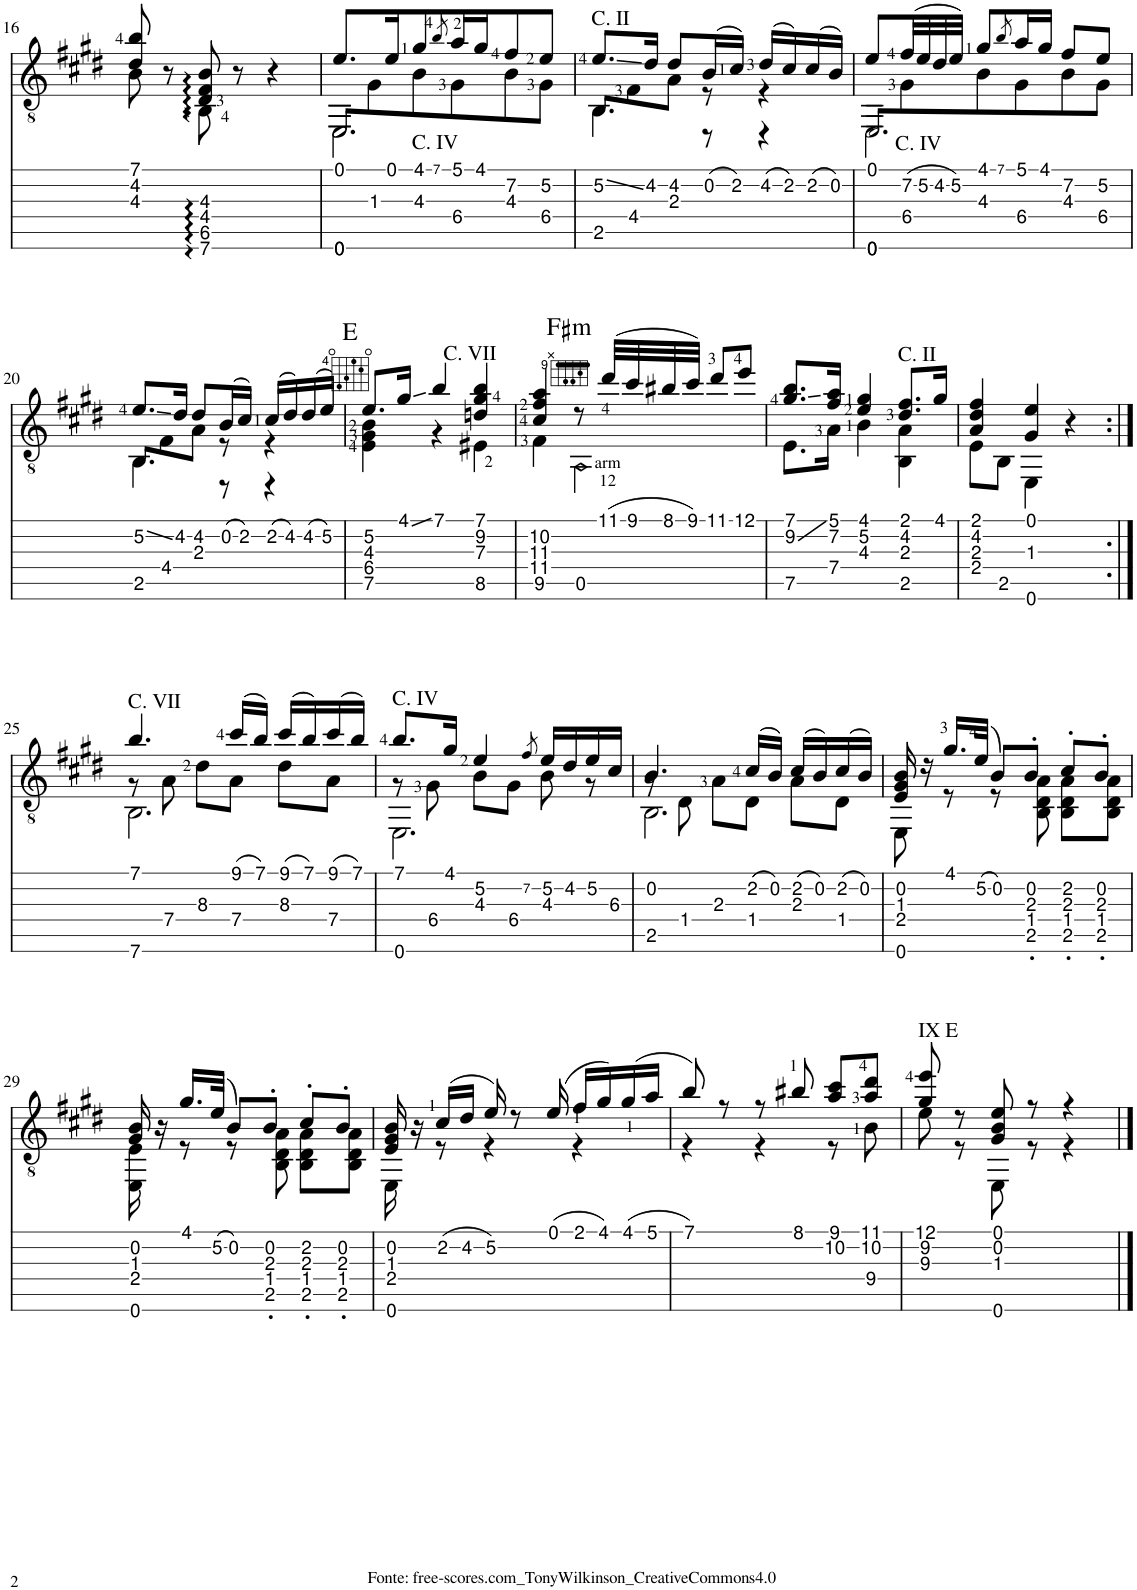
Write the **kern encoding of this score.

**kern	**kern	**harte
*part1	*part1	*part1
*staff2	*staff1	*
*I"Guitar	*	*
*I'Guit.	*	*
!!LO:PB:g=z
*	*clefGv2	*
*k[f#c#g#d#]	*k[f#c#g#d#]	*
*M3/4	*M3/4	*
=16	=16	=16
*^	*^	*
8d# 8b	8B	8d#/ 8b/	8B\	.
8r	8ryy	8r	8ryy	.
8D#: 8F#: 8B:	8BB:	8D#/: 8F#/: 8B/:	8BB:\	.
8r	4.ryy	8r	4.ryy	.
4r	.	4r	.	.
=17	=17	=17	=17	=17
*	*^	*	*	*
!	!	!	!	!LO:N:head=open	!
*	*	*	*	*^	*
8.eL	8EEL	2.EE	8.e/L	8EE/L	2.EE\	.
.	8G#J	.	.	8G#\	.	.
16eJk	.	.	16e/K	.	.	.
!LO:TX:a:t=C. IV	!	!	!	!	!	!
8g#L	8BL	.	8g#/	8B\	.	.
qb	.	.	8qb/	.	.	.
16aL	8G#J	.	16a/L	8G#\	.	.
16g#JJ	.	.	16g#/J	.	.	.
8f#L	8BL	.	8f#/	8B\	.	.
8eJ	8G#J	.	8e/J	8G#\J	.	.
=18	=18	=18	=18	=18	=18	=18
!	!	!	!LO:TX:a:t=C. II	!	!	!
8.eL	8BBL	4.BB	8.e/L	8BB/L	4.BB\	.
.	8F#J	.	.	8F#\	.	.
16d#Jk	.	.	16d#/Jk	.	.	.
8d#L	8A	.	8d#/L	8A\J	.	.
16BL	8r	8r	(16B/L	8r	8r	.
16c#JJ	.	.	16c#/JJ)	.	.	.
16d#LL	4r	4r	(16d#/LL	4r	4r	.
16c#J	.	.	16c#/)	.	.	.
16c#L	.	.	(16c#/	.	.	.
16BJJ	.	.	16B/JJ)	.	.	.
=19	=19	=19	=19	=19	=19	=19
!	!	!	!	!LO:N:head=open	!	!
8eL	8EEL	2.EE	8e/L	8EE!/L	2.EE\	.
32f#LL	8G#J	.	(32f#/LL	8G#\	.	.
32e	.	.	32e/	.	.	.
32d#	.	.	32d#/	.	.	.
32eJJJ	.	.	32e/JJJ)	.	.	.
!LO:TX:a:t=C. IV	!	!	!	!	!	!
8g#L	8BL	.	8g#/L	8B\	.	.
qb	.	.	8qb/	.	.	.
16aL	8G#J	.	16a/L	8G#\	.	.
16g#JJ	.	.	16g#/JJ	.	.	.
8f#L	8BL	.	8f#/L	8B\	.	.
8eJ	8G#J	.	8e/J	8G#\J	.	.
!!LO:LB:g=z	!!	!!
=20	=20	=20	=20	=20	=20	=20
8.eL	8BBL	4.BB	8.e/L	8BB/L	4.BB\	.
.	8F#J	.	.	8F#\	.	.
16d#Jk	.	.	16d#/Jk	.	.	.
8d#L	8A	.	8d#/L	8A\J	.	.
16BL	8r	8r	(16B/L	8r	8r	.
16c#JJ	.	.	16c#/JJ)	.	.	.
16c#LL	4r	4r	(16c#/LL	4r	4r	.
16d#J	.	.	16d#/)	.	.	.
16d#L	.	.	(16d#/	.	.	.
16eJJ	.	.	16e/JJ)	.	.	.
*	*v	*v	*	*	*	*
*	*	*	*v	*v	*
=21	=21	=21	=21	=21
8.eL	4E 4G# 4B	8.e/L	4E\ 4G#\ 4B\	E:maj
16g#Jk	.	16g#/Jk	.	.
4b	4r	4b/	4r	.
!	!	!LO:TX:a:t=C. VII	!	!
4d 4g# 4b	4E#	4dn/ 4g#/ 4b/	4E#X\	.
=22	=22	=22	=22	=22
!	!	!	!	!LO:H:kt=m
4c# 4f# 4a	4F#	4c#/ 4f#/ 4a/	4F#\	F#:min
!	!	!LO:TX:b:t=arm	!	!
!	!	!LO:TX:b:t=12	!	!
8r	2AA	8r	2AA\	.
32dd#LLL	.	(32dd#/LLL	.	.
32cc#	.	32cc#/	.	.
32b#	.	32b#X/	.	.
32cc#JJJ	.	32cc#/JJJ)	.	.
8dd#L	.	8dd#/L	.	.
8eeJ	.	8ee/J	.	.
=23	=23	=23	=23	=23
8.g#\ 8.b\L	8.EL	8.g#/ 8.b/L	8.E\L	.
16f#\ 16a\Jk	16AJk	16f#/ 16a/Jk	16A\Jk	.
4e 4g#	4B	4e/ 4g#/	4B\	.
!	!	!LO:TX:a:t=C. II	!	!
8.d#\ 8.f#\L	4BB 4A	8.d#/ 8.f#/L	4BB\ 4A\	.
16g#Jk	.	16g#/Jk	.	.
=24	=24	=24	=24	=24
4A 4d# 4f#	8EL	4A/ 4d#/ 4f#/	8E\L	.
.	8BBJ	.	8BB\J	.
4G# 4e	4EE	4G#/ 4e/	4EE\	.
4r	4ryy	4r	4ryy	.
!!LO:LB:g=z
=25:|!	=25:|!	=25:|!	=25:|!	=25:|!
*	*^	*	*^	*
!	!	!	!LO:TX:a:t=C. VII	!	!	!
4.b	8r	2.BB	4.b/	8r	2.BB\	.
.	8A	.	.	8A\	.	.
.	8d#L	.	.	8d#\L	.	.
16cc#LL	8AJ	.	(16cc#/LL	8A\J	.	.
16bJJ	.	.	16b/JJ)	.	.	.
16cc#LL	8d#L	.	(16cc#/LL	8d#\L	.	.
16bJ	.	.	16b/)	.	.	.
16cc#L	8AJ	.	(16cc#/	8A\J	.	.
16bJJ	.	.	16b/JJ)	.	.	.
=26	=26	=26	=26	=26	=26	=26
!	!	!	!LO:TX:a:t=C. IV	!	!	!
8.bL	8r	2.EE	8.b/L	8r	2.EE\	.
.	8G#	.	.	8G#\	.	.
16g#Jk	.	.	16g#/Jk	.	.	.
4e	8BL	.	4e/	8B\L	.	.
.	8G#J	.	.	8G#\J	.	.
qf#	.	.	8qf#/	.	.	.
16eLL	8B	.	16e/LL	8B\	.	.
16d#J	.	.	16d#/	.	.	.
16eL	8r	.	16e/	8r	.	.
16c#JJ	.	.	16c#/JJ	.	.	.
=27	=27	=27	=27	=27	=27	=27
4.B	8r	2.BB	4.B/	8r	2.BB\	.
.	8D#	.	.	8D#\	.	.
.	8AL	.	.	8A\L	.	.
16c#LL	8D#J	.	(16c#/LL	8D#\J	.	.
16BJJ	.	.	16B/JJ)	.	.	.
16c#LL	8AL	.	(16c#/LL	8A\L	.	.
16BJ	.	.	16B/)	.	.	.
16c#L	8D#J	.	(16c#/	8D#\J	.	.
16BJJ	.	.	16B/JJ)	.	.	.
*	*v	*v	*	*	*	*
*	*	*	*v	*v	*
=28	=28	=28	=28	=28
16E 16G# 16B	8EE	16E/ 16G#/ 16B/	8EE\	.
16r	.	16r	.	.
16.g#LL	8r	16.g#/LL	8r	.
32eJJk	.	(32e/JJk	.	.
8BL	8r	8B/L)	8r	.
8B'J	8BB 8D# 8A	8B'/J	8BB\ 8D#\ 8A\	.
8c#'L	8BB\ 8D#\ 8A\L	8c#'/L	8BB\ 8D#\ 8A\L	.
8B'J	8BB\ 8D#\ 8A\J	8B'/J	8BB\ 8D#\ 8A\J	.
!!LO:LB:g=z	!!
=29	=29	=29	=29	=29
16G# 16B	16EE 16E	16G#/ 16B/	16EE\ 16E\	.
16r	16ryy	16r	16ryy	.
16.g#LL	8r	16.g#/LL	8r	.
32eJJk	.	(32e/JJk	.	.
8BL	8r	8B/L)	8r	.
8B'J	8BB 8D# 8A	8B'/J	8BB\ 8D#\ 8A\	.
8c#'L	8BB\ 8D#\ 8A\L	8c#'/L	8BB\ 8D#\ 8A\L	.
8B'J	8BB\ 8D#\ 8A\J	8B'/J	8BB\ 8D#\ 8A\J	.
=30	=30	=30	=30	=30
16E 16G# 16B	16EE	16E/ 16G#/ 16B/	16EE\	.
16r	16ryy	16r	16ryy	.
16c#LL	8r	(16c#/LL	8r	.
16d#JJ	.	16d#/JJ	.	.
16e	4r	16e/)	4r	.
8r	.	8r	.	.
16e	.	(16e/	.	.
16f#LL	4r	16f#/LL	4r	.
16g#J	.	16g#/)	.	.
16g#L	.	(16g#/	.	.
16aJJ	.	16a/JJ	.	.
=31	=31	=31	=31	=31
8b	4r	8b/)	4r	.
8r	.	8r	.	.
8r	4r	8r	4r	.
8b#	.	8b#X/	.	.
8a\ 8cc#\L	8r	8a/ 8cc#/L	8r	.
8a\ 8dd#\J	8B	8a/ 8dd#/J	8B\	.
=32	=32	=32	=32	=32
!	!	!LO:TX:a:t=IX E	!	!
8g# 8ee	8e	8g#/ 8ee/	8e\	.
8r	8r	8r	8r	.
8G# 8B 8e	8EE	8G#/ 8B/ 8e/	8EE\	.
8r	8r	8r	8r	.
4r	4r	4r	4r	.
*v	*v	*	*	*
*	*v	*v	*
==	==	==
*-	*-	*-
